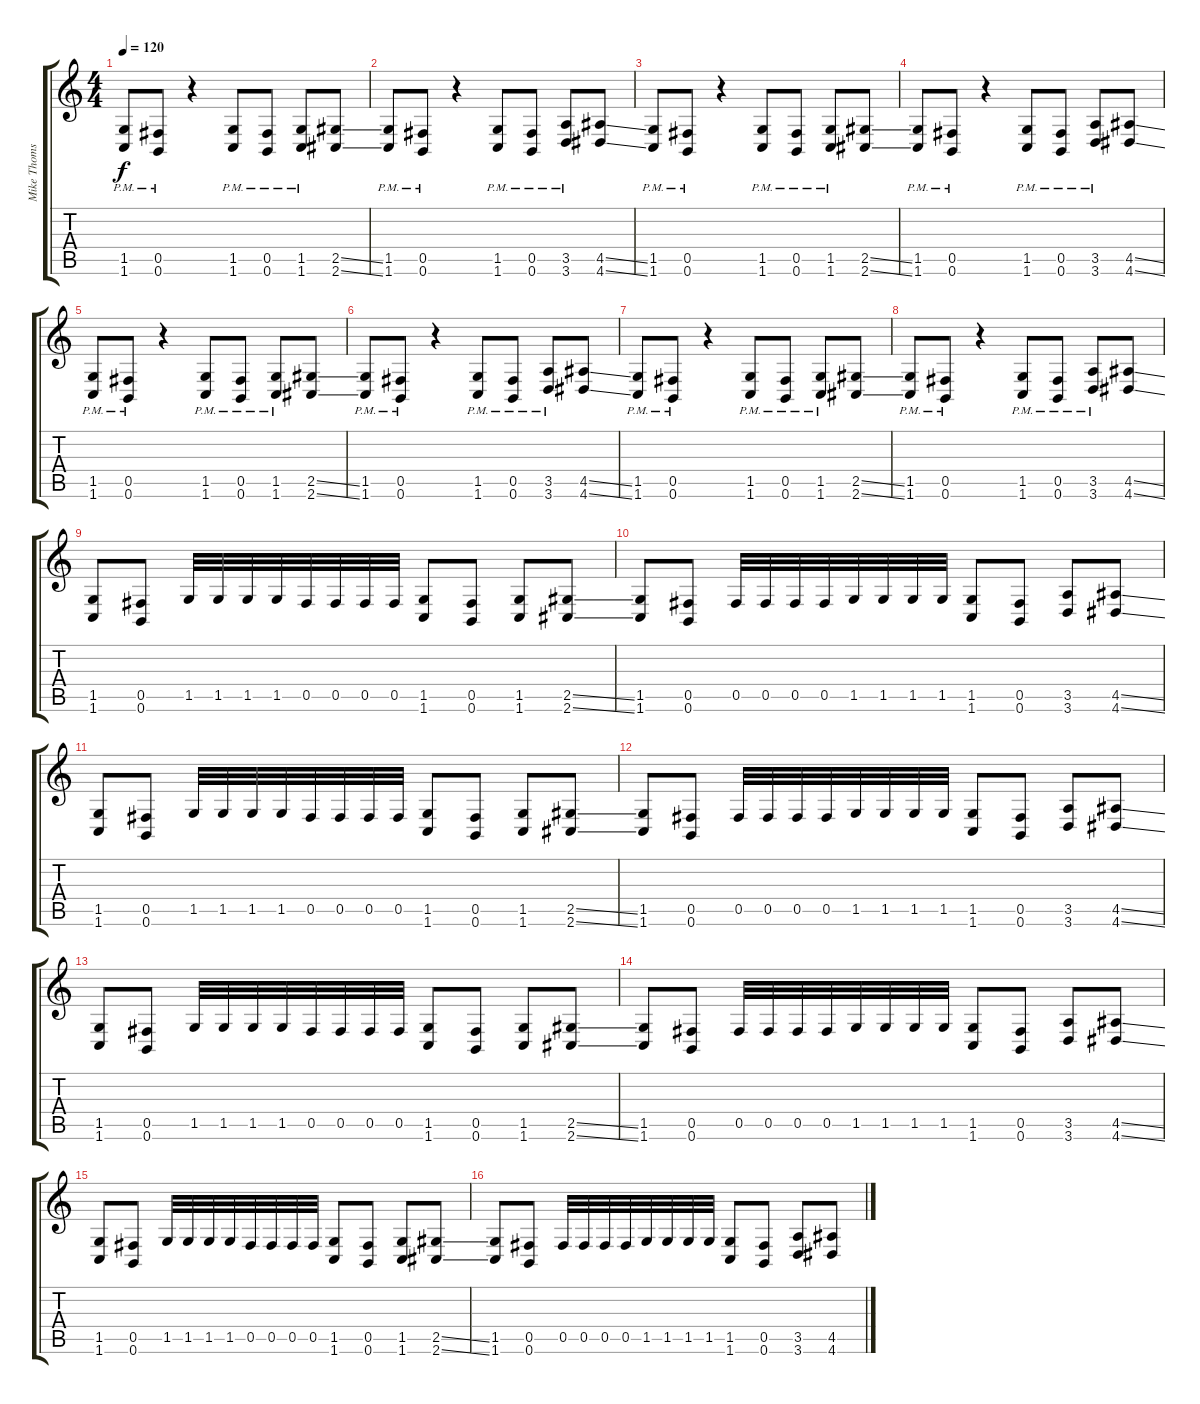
\track ("Mike Thomson #7" "Mike Thoms") {instrument distortionguitar}
\staff {score tabs}
\tuning (Db4 Ab3 E3 B2 Gb2 B1) {hide}
\ts (4 4)
\tempo 120
\clef g2
\ks c
(1.5 1.6{pm}).8{dy f instrument distortionguitar} (0.5 0.6{pm}).8 r.4 (1.5 1.6{pm}).8 (0.5 0.6{pm}).8 (1.5 1.6{pm}).8 (2.5{ss} 2.6{ss}).8 |
(1.5 1.6{pm}).8 (0.5 0.6{pm}).8 r.4 (1.5 1.6{pm}).8 (0.5 0.6{pm}).8 (3.5 3.6{pm}).8 (4.5{ss} 4.6{ss}).8 |
(1.5 1.6{pm}).8 (0.5 0.6{pm}).8 r.4 (1.5 1.6{pm}).8 (0.5 0.6{pm}).8 (1.5 1.6{pm}).8 (2.5{ss} 2.6{ss}).8 |
(1.5 1.6{pm}).8 (0.5 0.6{pm}).8 r.4 (1.5 1.6{pm}).8 (0.5 0.6{pm}).8 (3.5 3.6{pm}).8 (4.5{ss} 4.6{ss}).8 |
(1.5 1.6{pm}).8 (0.5 0.6{pm}).8 r.4 (1.5 1.6{pm}).8 (0.5 0.6{pm}).8 (1.5 1.6{pm}).8 (2.5{ss} 2.6{ss}).8 |
(1.5 1.6{pm}).8 (0.5 0.6{pm}).8 r.4 (1.5 1.6{pm}).8 (0.5 0.6{pm}).8 (3.5 3.6{pm}).8 (4.5{ss} 4.6{ss}).8 |
(1.5 1.6{pm}).8 (0.5 0.6{pm}).8 r.4 (1.5 1.6{pm}).8 (0.5 0.6{pm}).8 (1.5 1.6{pm}).8 (2.5{ss} 2.6{ss}).8 |
(1.5 1.6{pm}).8 (0.5 0.6{pm}).8 r.4 (1.5 1.6{pm}).8 (0.5 0.6{pm}).8 (3.5 3.6{pm}).8 (4.5{ss} 4.6{ss}).8 |
(1.5 1.6).8 (0.5 0.6).8 1.5.32 1.5.32 1.5.32 1.5.32 0.5.32 0.5.32 0.5.32 0.5.32 (1.5 1.6).8 (0.5 0.6).8 (1.5 1.6).8 (2.5{ss} 2.6{ss}).8 |
(1.5 1.6).8 (0.5 0.6).8 0.5.32 0.5.32 0.5.32 0.5.32 1.5.32 1.5.32 1.5.32 1.5.32 (1.5 1.6).8 (0.5 0.6).8 (3.5 3.6).8 (4.5{ss} 4.6{ss}).8 |
(1.5 1.6).8 (0.5 0.6).8 1.5.32 1.5.32 1.5.32 1.5.32 0.5.32 0.5.32 0.5.32 0.5.32 (1.5 1.6).8 (0.5 0.6).8 (1.5 1.6).8 (2.5{ss} 2.6{ss}).8 |
(1.5 1.6).8 (0.5 0.6).8 0.5.32 0.5.32 0.5.32 0.5.32 1.5.32 1.5.32 1.5.32 1.5.32 (1.5 1.6).8 (0.5 0.6).8 (3.5 3.6).8 (4.5{ss} 4.6{ss}).8 |
(1.5 1.6).8 (0.5 0.6).8 1.5.32 1.5.32 1.5.32 1.5.32 0.5.32 0.5.32 0.5.32 0.5.32 (1.5 1.6).8 (0.5 0.6).8 (1.5 1.6).8 (2.5{ss} 2.6{ss}).8 |
(1.5 1.6).8 (0.5 0.6).8 0.5.32 0.5.32 0.5.32 0.5.32 1.5.32 1.5.32 1.5.32 1.5.32 (1.5 1.6).8 (0.5 0.6).8 (3.5 3.6).8 (4.5{ss} 4.6{ss}).8 |
(1.5 1.6).8 (0.5 0.6).8 1.5.32 1.5.32 1.5.32 1.5.32 0.5.32 0.5.32 0.5.32 0.5.32 (1.5 1.6).8 (0.5 0.6).8 (1.5 1.6).8 (2.5{ss} 2.6{ss}).8 |
(1.5 1.6).8 (0.5 0.6).8 0.5.32 0.5.32 0.5.32 0.5.32 1.5.32 1.5.32 1.5.32 1.5.32 (1.5 1.6).8 (0.5 0.6).8 (3.5 3.6).8 (4.5 4.6).8
